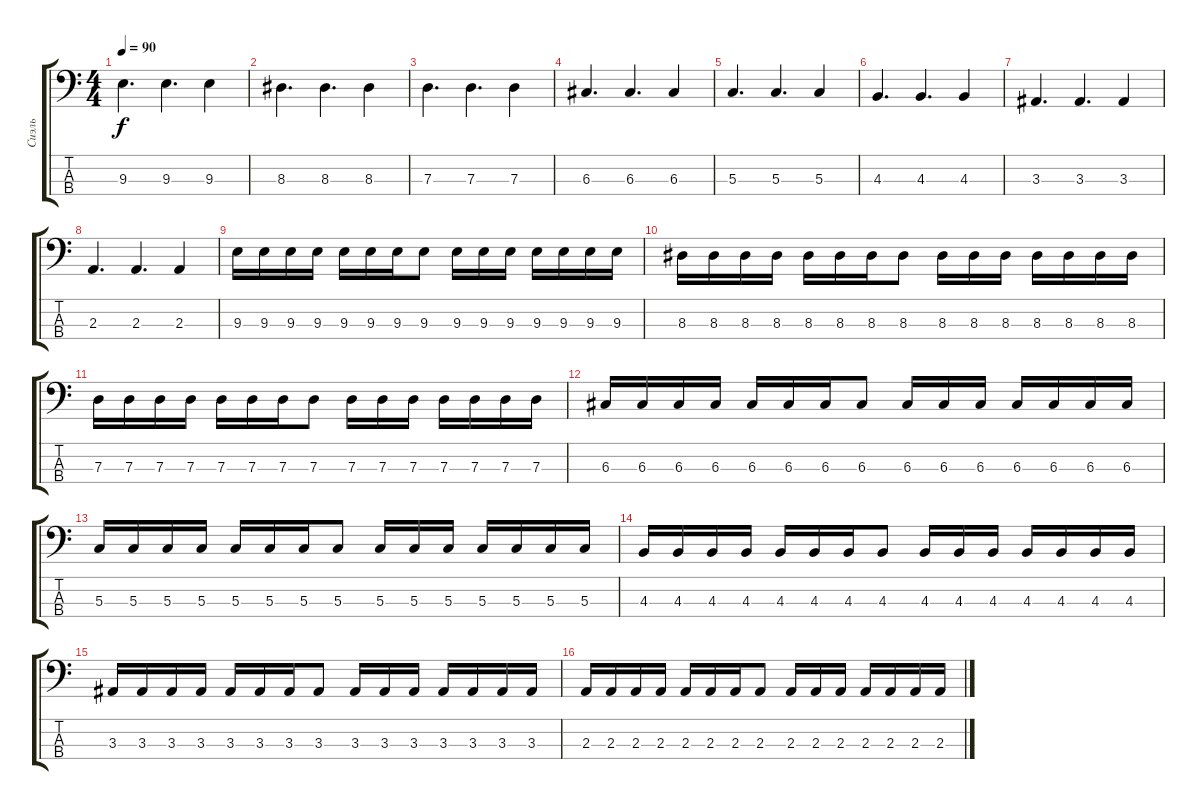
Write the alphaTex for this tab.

\track ("Сиэль" "Сиэль") {instrument electricbassfinger}
\staff {score tabs}
\tuning (F2 C2 G1 C1) {hide}
\ts (4 4)
\tempo 90
\clef f4
\ks c
9.3.4{d dy f} 9.3.4{d} 9.3.4 |
8.3.4{d} 8.3.4{d} 8.3.4 |
7.3.4{d} 7.3.4{d} 7.3.4 |
6.3.4{d} 6.3.4{d} 6.3.4 |
5.3.4{d} 5.3.4{d} 5.3.4 |
4.3.4{d} 4.3.4{d} 4.3.4 |
3.3.4{d} 3.3.4{d} 3.3.4 |
2.3.4{d} 2.3.4{d} 2.3.4 |
9.3.16 9.3.16 9.3.16 9.3.16 9.3.16 9.3.16 9.3.16 9.3.8 9.3.16 9.3.16 9.3.16 9.3.16 9.3.16 9.3.16 9.3.16 |
8.3.16 8.3.16 8.3.16 8.3.16 8.3.16 8.3.16 8.3.16 8.3.8 8.3.16 8.3.16 8.3.16 8.3.16 8.3.16 8.3.16 8.3.16 |
7.3.16 7.3.16 7.3.16 7.3.16 7.3.16 7.3.16 7.3.16 7.3.8 7.3.16 7.3.16 7.3.16 7.3.16 7.3.16 7.3.16 7.3.16 |
6.3.16 6.3.16 6.3.16 6.3.16 6.3.16 6.3.16 6.3.16 6.3.8 6.3.16 6.3.16 6.3.16 6.3.16 6.3.16 6.3.16 6.3.16 |
5.3.16 5.3.16 5.3.16 5.3.16 5.3.16 5.3.16 5.3.16 5.3.8 5.3.16 5.3.16 5.3.16 5.3.16 5.3.16 5.3.16 5.3.16 |
4.3.16 4.3.16 4.3.16 4.3.16 4.3.16 4.3.16 4.3.16 4.3.8 4.3.16 4.3.16 4.3.16 4.3.16 4.3.16 4.3.16 4.3.16 |
3.3.16 3.3.16 3.3.16 3.3.16 3.3.16 3.3.16 3.3.16 3.3.8 3.3.16 3.3.16 3.3.16 3.3.16 3.3.16 3.3.16 3.3.16 |
2.3.16 2.3.16 2.3.16 2.3.16 2.3.16 2.3.16 2.3.16 2.3.8 2.3.16 2.3.16 2.3.16 2.3.16 2.3.16 2.3.16 2.3.16
